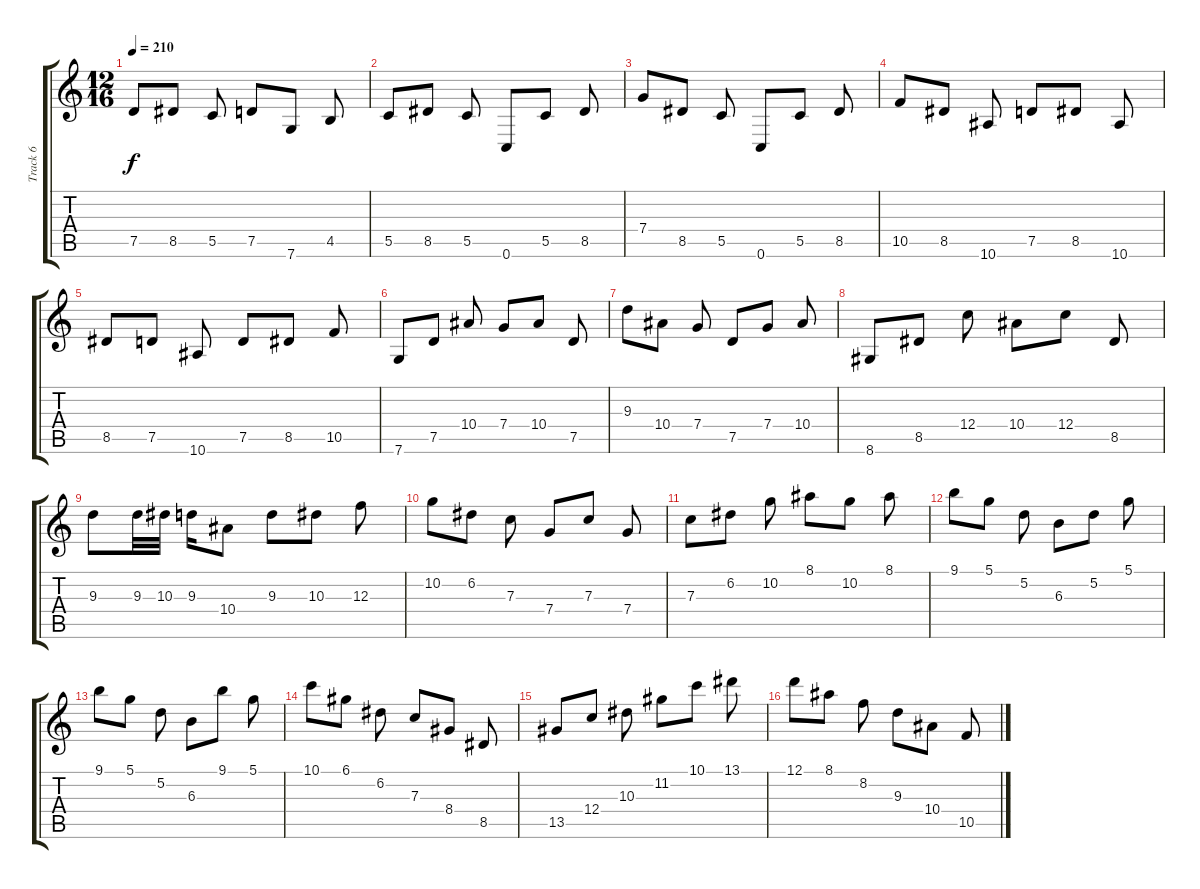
\track ("Track 6" "Track 6") {instrument distortionguitar}
\staff {score tabs}
\tuning (D4 A3 F3 C3 G2 C2) {hide}
\ts (12 16)
\tempo 210
\clef g2
\ks c
7.5.8{dy f} 8.5.8 5.5.8 7.5.8 7.6.8 4.5.8 |
5.5.8 8.5.8 5.5.8 0.6.8 5.5.8 8.5.8 |
7.4.8 8.5.8 5.5.8 0.6.8 5.5.8 8.5.8 |
10.5.8 8.5.8 10.6.8 7.5.8 8.5.8 10.6.8 |
8.5.8 7.5.8 10.6.8 7.5.8 8.5.8 10.5.8 |
7.6.8 7.5.8 10.4.8 7.4.8 10.4.8 7.5.8 |
9.3.8 10.4.8 7.4.8 7.5.8 7.4.8 10.4.8 |
8.6.8 8.5.8 12.4.8 10.4.8 12.4.8 8.5.8 |
9.3.8 9.3.32 10.3.32 9.3.16 10.4.8 9.3.8 10.3.8 12.3.8 |
10.2.8 6.2.8 7.3.8 7.4.8 7.3.8 7.4.8 |
7.3.8 6.2.8 10.2.8 8.1.8 10.2.8 8.1.8 |
9.1.8 5.1.8 5.2.8 6.3.8 5.2.8 5.1.8 |
9.1.8 5.1.8 5.2.8 6.3.8 9.1.8 5.1.8 |
10.1.8 6.1.8 6.2.8 7.3.8 8.4.8 8.5.8 |
13.5.8 12.4.8 10.3.8 11.2.8 10.1.8 13.1.8 |
12.1.8 8.1.8 8.2.8 9.3.8 10.4.8 10.5.8
